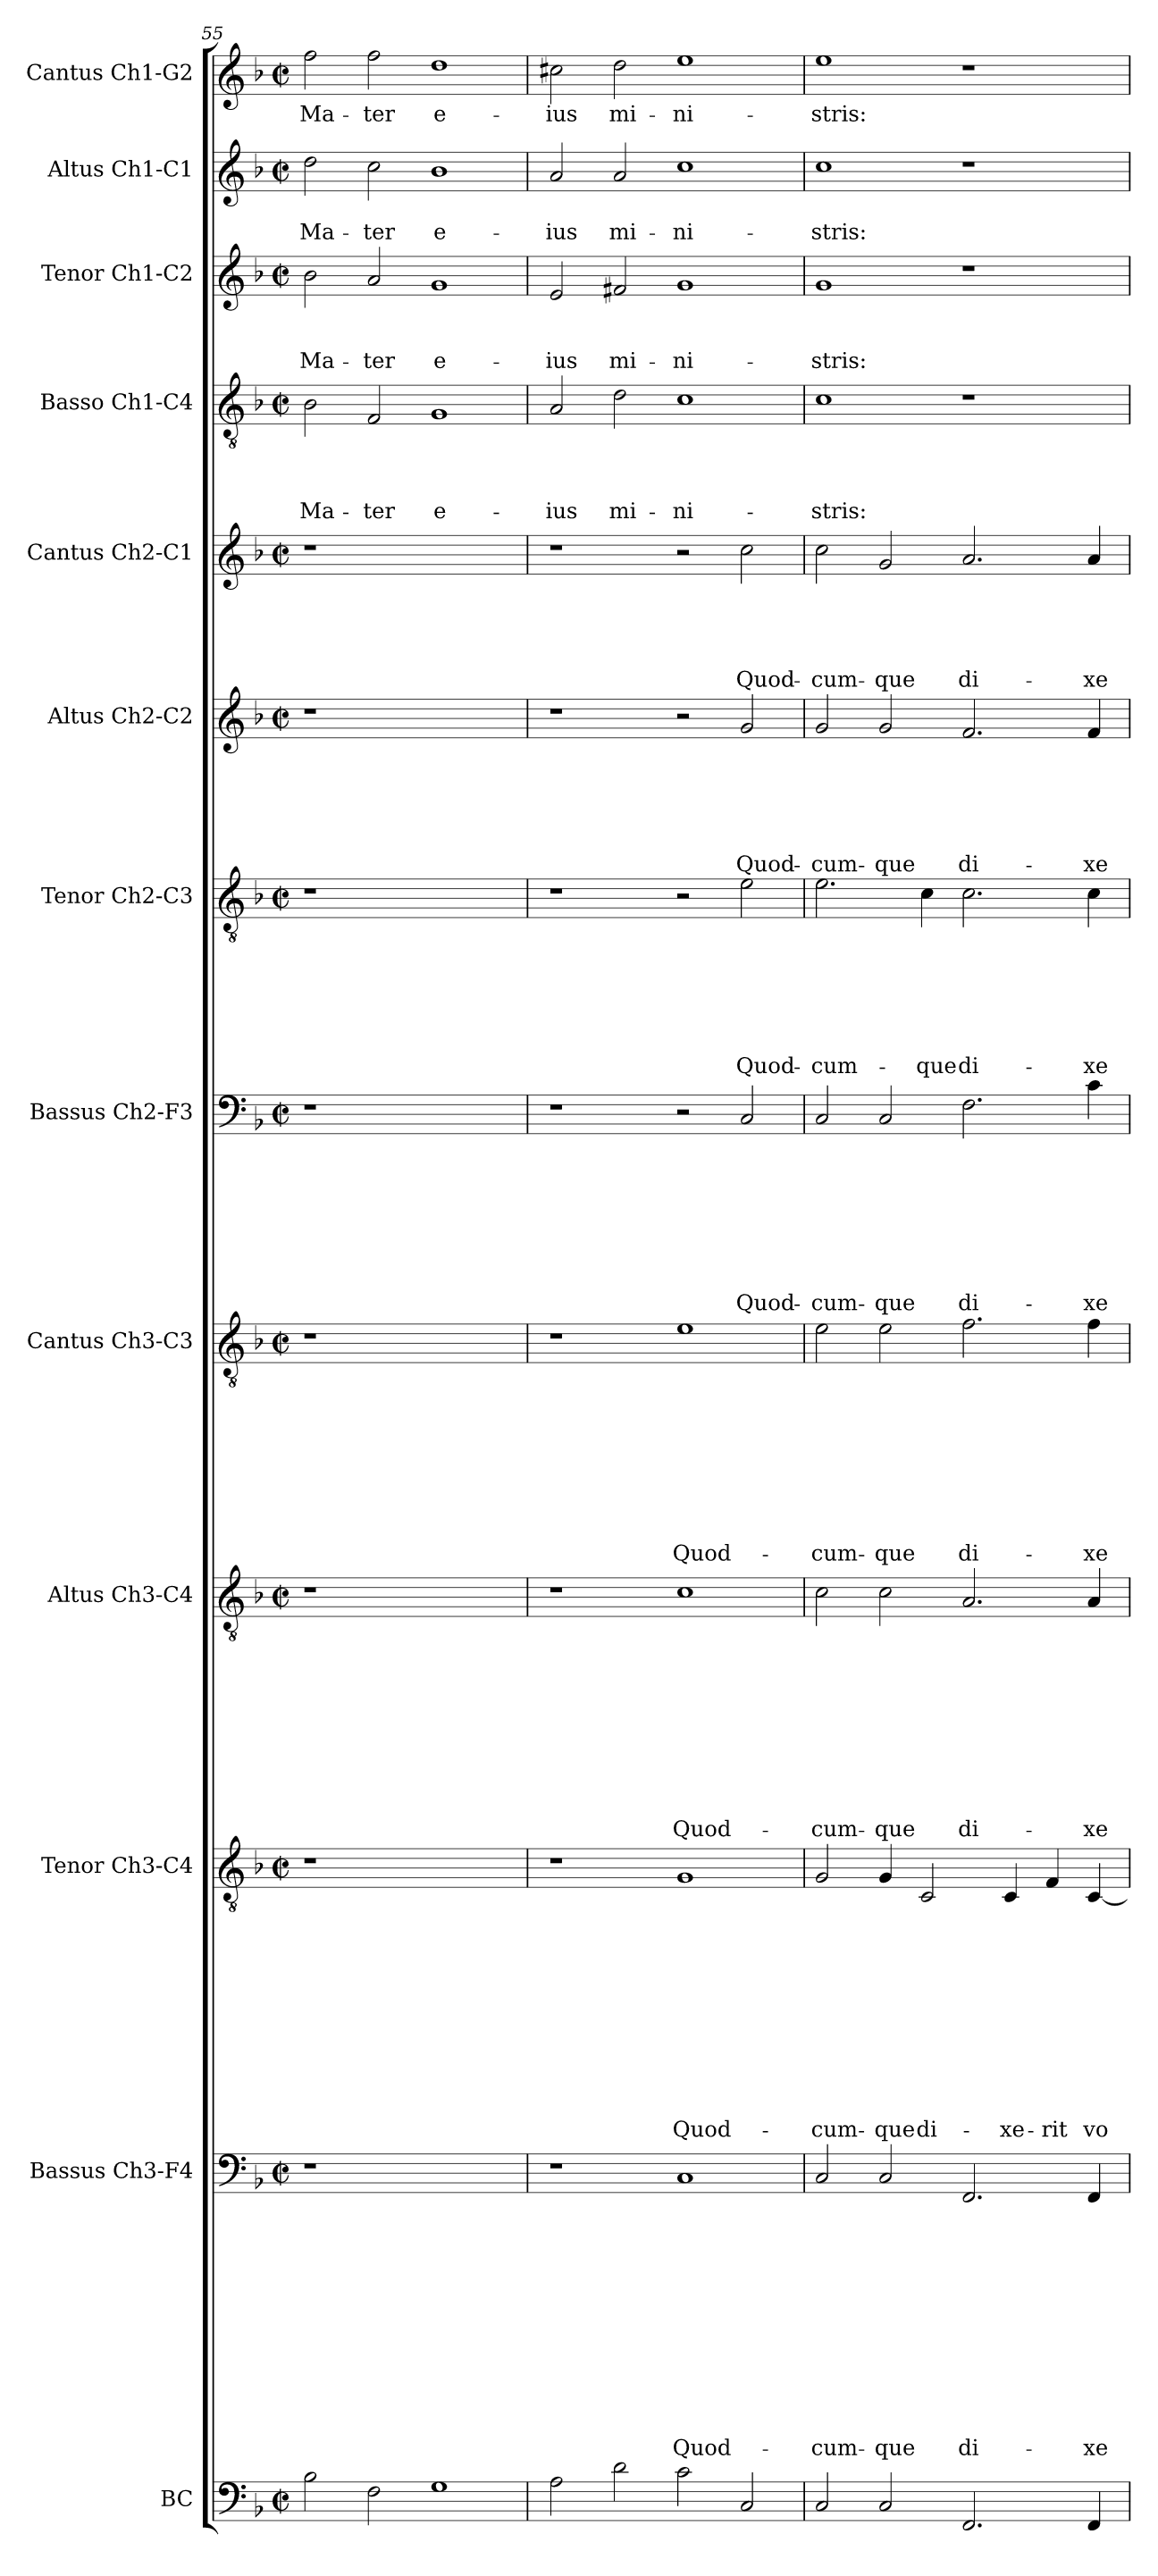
**kern	**kern	**text	**text	**text	**text	**text	**text	**text	**text	**text	**text	**text	**text	**kern	**text	**text	**text	**text	**text	**text	**text	**text	**text	**text	**text	**kern	**text	**text	**text	**text	**text	**text	**text	**text	**text	**text	**kern	**text	**text	**text	**text	**text	**text	**text	**text	**text	**kern	**text	**text	**text	**text	**text	**text	**text	**text	**kern	**text	**text	**text	**text	**text	**text	**text	**kern	**text	**text	**text	**text	**text	**text	**kern	**text	**text	**text	**text	**text	**kern	**text	**text	**text	**text	**kern	**text	**text	**text	**kern	**text	**text	**kern	**text
*part13	*part12	*part12	*part12	*part12	*part12	*part12	*part12	*part12	*part12	*part12	*part12	*part12	*part12	*part11	*part11	*part11	*part11	*part11	*part11	*part11	*part11	*part11	*part11	*part11	*part11	*part10	*part10	*part10	*part10	*part10	*part10	*part10	*part10	*part10	*part10	*part10	*part9	*part9	*part9	*part9	*part9	*part9	*part9	*part9	*part9	*part9	*part8	*part8	*part8	*part8	*part8	*part8	*part8	*part8	*part8	*part7	*part7	*part7	*part7	*part7	*part7	*part7	*part7	*part6	*part6	*part6	*part6	*part6	*part6	*part6	*part5	*part5	*part5	*part5	*part5	*part5	*part4	*part4	*part4	*part4	*part4	*part3	*part3	*part3	*part3	*part2	*part2	*part2	*part1	*part1
*staff13	*staff12	*staff12	*staff12	*staff12	*staff12	*staff12	*staff12	*staff12	*staff12	*staff12	*staff12	*staff12	*staff12	*staff11	*staff11	*staff11	*staff11	*staff11	*staff11	*staff11	*staff11	*staff11	*staff11	*staff11	*staff11	*staff10	*staff10	*staff10	*staff10	*staff10	*staff10	*staff10	*staff10	*staff10	*staff10	*staff10	*staff9	*staff9	*staff9	*staff9	*staff9	*staff9	*staff9	*staff9	*staff9	*staff9	*staff8	*staff8	*staff8	*staff8	*staff8	*staff8	*staff8	*staff8	*staff8	*staff7	*staff7	*staff7	*staff7	*staff7	*staff7	*staff7	*staff7	*staff6	*staff6	*staff6	*staff6	*staff6	*staff6	*staff6	*staff5	*staff5	*staff5	*staff5	*staff5	*staff5	*staff4	*staff4	*staff4	*staff4	*staff4	*staff3	*staff3	*staff3	*staff3	*staff2	*staff2	*staff2	*staff1	*staff1
*I"BC	*I"Bassus Ch3-F4	*	*	*	*	*	*	*	*	*	*	*	*	*I"Tenor Ch3-C4	*	*	*	*	*	*	*	*	*	*	*	*I"Altus Ch3-C4	*	*	*	*	*	*	*	*	*	*	*I"Cantus Ch3-C3	*	*	*	*	*	*	*	*	*	*I"Bassus Ch2-F3	*	*	*	*	*	*	*	*	*I"Tenor Ch2-C3	*	*	*	*	*	*	*	*I"Altus Ch2-C2	*	*	*	*	*	*	*I"Cantus Ch2-C1	*	*	*	*	*	*I"Basso Ch1-C4	*	*	*	*	*I"Tenor Ch1-C2	*	*	*	*I"Altus Ch1-C1	*	*	*I"Cantus Ch1-G2	*
*	*I'B3	*	*	*	*	*	*	*	*	*	*	*	*	*I'T3	*	*	*	*	*	*	*	*	*	*	*	*I'A3	*	*	*	*	*	*	*	*	*	*	*I'C3	*	*	*	*	*	*	*	*	*	*I'B2	*	*	*	*	*	*	*	*	*I'T2	*	*	*	*	*	*	*	*I'A2	*	*	*	*	*	*	*I'C2	*	*	*	*	*	*I'B1	*	*	*	*	*I'T1	*	*	*	*I'A1	*	*	*I'C1	*
*clefF4	*clefF4	*	*	*	*	*	*	*	*	*	*	*	*	*clefGv2	*	*	*	*	*	*	*	*	*	*	*	*clefGv2	*	*	*	*	*	*	*	*	*	*	*clefGv2	*	*	*	*	*	*	*	*	*	*clefF4	*	*	*	*	*	*	*	*	*clefGv2	*	*	*	*	*	*	*	*clefG2	*	*	*	*	*	*	*clefG2	*	*	*	*	*	*clefGv2	*	*	*	*	*clefG2	*	*	*	*clefG2	*	*	*clefG2	*
*k[b-]	*k[b-]	*	*	*	*	*	*	*	*	*	*	*	*	*k[b-]	*	*	*	*	*	*	*	*	*	*	*	*k[b-]	*	*	*	*	*	*	*	*	*	*	*k[b-]	*	*	*	*	*	*	*	*	*	*k[b-]	*	*	*	*	*	*	*	*	*k[b-]	*	*	*	*	*	*	*	*k[b-]	*	*	*	*	*	*	*k[b-]	*	*	*	*	*	*k[b-]	*	*	*	*	*k[b-]	*	*	*	*k[b-]	*	*	*k[b-]	*
*F:	*F:	*	*	*	*	*	*	*	*	*	*	*	*	*F:	*	*	*	*	*	*	*	*	*	*	*	*F:	*	*	*	*	*	*	*	*	*	*	*F:	*	*	*	*	*	*	*	*	*	*F:	*	*	*	*	*	*	*	*	*F:	*	*	*	*	*	*	*	*F:	*	*	*	*	*	*	*F:	*	*	*	*	*	*F:	*	*	*	*	*F:	*	*	*	*F:	*	*	*F:	*
*M2/2	*M2/2	*	*	*	*	*	*	*	*	*	*	*	*	*M2/2	*	*	*	*	*	*	*	*	*	*	*	*M2/2	*	*	*	*	*	*	*	*	*	*	*M2/2	*	*	*	*	*	*	*	*	*	*M2/2	*	*	*	*	*	*	*	*	*M2/2	*	*	*	*	*	*	*	*M2/2	*	*	*	*	*	*	*M2/2	*	*	*	*	*	*M2/2	*	*	*	*	*M2/2	*	*	*	*M2/2	*	*	*M2/2	*
*met(c|)	*met(c|)	*	*	*	*	*	*	*	*	*	*	*	*	*met(c|)	*	*	*	*	*	*	*	*	*	*	*	*met(c|)	*	*	*	*	*	*	*	*	*	*	*met(c|)	*	*	*	*	*	*	*	*	*	*met(c|)	*	*	*	*	*	*	*	*	*met(c|)	*	*	*	*	*	*	*	*met(c|)	*	*	*	*	*	*	*met(c|)	*	*	*	*	*	*met(c|)	*	*	*	*	*met(c|)	*	*	*	*met(c|)	*	*	*met(c|)	*
=55	=55	=55	=55	=55	=55	=55	=55	=55	=55	=55	=55	=55	=55	=55	=55	=55	=55	=55	=55	=55	=55	=55	=55	=55	=55	=55	=55	=55	=55	=55	=55	=55	=55	=55	=55	=55	=55	=55	=55	=55	=55	=55	=55	=55	=55	=55	=55	=55	=55	=55	=55	=55	=55	=55	=55	=55	=55	=55	=55	=55	=55	=55	=55	=55	=55	=55	=55	=55	=55	=55	=55	=55	=55	=55	=55	=55	=55	=55	=55	=55	=55	=55	=55	=55	=55	=55	=55	=55	=55	=55
2B-\	1r	.	.	.	.	.	.	.	.	.	.	.	.	1r	.	.	.	.	.	.	.	.	.	.	.	1r	.	.	.	.	.	.	.	.	.	.	1r	.	.	.	.	.	.	.	.	.	1r	.	.	.	.	.	.	.	.	1r	.	.	.	.	.	.	.	1r	.	.	.	.	.	.	1r	.	.	.	.	.	2B-\	.	.	.	Ma-	2b-\	.	.	Ma-	2dd\	.	Ma-	2ff\	Ma-
2F\	.	.	.	.	.	.	.	.	.	.	.	.	.	.	.	.	.	.	.	.	.	.	.	.	.	.	.	.	.	.	.	.	.	.	.	.	.	.	.	.	.	.	.	.	.	.	.	.	.	.	.	.	.	.	.	.	.	.	.	.	.	.	.	.	.	.	.	.	.	.	.	.	.	.	.	.	2F/	.	.	.	-ter	2a/	.	.	-ter	2cc\	.	-ter	2ff\	-ter
1G	1ryy	.	.	.	.	.	.	.	.	.	.	.	.	1ryy	.	.	.	.	.	.	.	.	.	.	.	1ryy	.	.	.	.	.	.	.	.	.	.	1ryy	.	.	.	.	.	.	.	.	.	1ryy	.	.	.	.	.	.	.	.	1ryy	.	.	.	.	.	.	.	1ryy	.	.	.	.	.	.	1ryy	.	.	.	.	.	1G	.	.	.	e-	1g	.	.	e-	1b-	.	e-	1dd	e-
!!LO:PB:g=z
=56	=56	=56	=56	=56	=56	=56	=56	=56	=56	=56	=56	=56	=56	=56	=56	=56	=56	=56	=56	=56	=56	=56	=56	=56	=56	=56	=56	=56	=56	=56	=56	=56	=56	=56	=56	=56	=56	=56	=56	=56	=56	=56	=56	=56	=56	=56	=56	=56	=56	=56	=56	=56	=56	=56	=56	=56	=56	=56	=56	=56	=56	=56	=56	=56	=56	=56	=56	=56	=56	=56	=56	=56	=56	=56	=56	=56	=56	=56	=56	=56	=56	=56	=56	=56	=56	=56	=56	=56	=56	=56
2A\	1r	.	.	.	.	.	.	.	.	.	.	.	.	1r	.	.	.	.	.	.	.	.	.	.	.	1r	.	.	.	.	.	.	.	.	.	.	1r	.	.	.	.	.	.	.	.	.	1r	.	.	.	.	.	.	.	.	1r	.	.	.	.	.	.	.	1r	.	.	.	.	.	.	1r	.	.	.	.	.	2A/	.	.	.	-ius	2e/	.	.	-ius	2a/	.	-ius	2cc#X\	-ius
2d\	.	.	.	.	.	.	.	.	.	.	.	.	.	.	.	.	.	.	.	.	.	.	.	.	.	.	.	.	.	.	.	.	.	.	.	.	.	.	.	.	.	.	.	.	.	.	.	.	.	.	.	.	.	.	.	.	.	.	.	.	.	.	.	.	.	.	.	.	.	.	.	.	.	.	.	.	2d\	.	.	.	mi-	2f#X/	.	.	mi-	2a/	.	mi-	2dd\	mi-
2c\	1C	.	.	.	.	.	.	.	.	.	.	.	Quod-	1G	.	.	.	.	.	.	.	.	.	.	Quod-	1c	.	.	.	.	.	.	.	.	.	Quod-	1e	.	.	.	.	.	.	.	.	Quod-	2r	.	.	.	.	.	.	.	.	2r	.	.	.	.	.	.	.	2r	.	.	.	.	.	.	2r	.	.	.	.	.	1c	.	.	.	-ni-	1g	.	.	-ni-	1cc	.	-ni-	1ee	-ni-
2C/	.	.	.	.	.	.	.	.	.	.	.	.	.	.	.	.	.	.	.	.	.	.	.	.	.	.	.	.	.	.	.	.	.	.	.	.	.	.	.	.	.	.	.	.	.	.	2C/	.	.	.	.	.	.	.	Quod-	2e\	.	.	.	.	.	.	Quod-	2g/	.	.	.	.	.	Quod-	2cc\	.	.	.	.	Quod-	.	.	.	.	.	.	.	.	.	.	.	.	.	.
=57	=57	=57	=57	=57	=57	=57	=57	=57	=57	=57	=57	=57	=57	=57	=57	=57	=57	=57	=57	=57	=57	=57	=57	=57	=57	=57	=57	=57	=57	=57	=57	=57	=57	=57	=57	=57	=57	=57	=57	=57	=57	=57	=57	=57	=57	=57	=57	=57	=57	=57	=57	=57	=57	=57	=57	=57	=57	=57	=57	=57	=57	=57	=57	=57	=57	=57	=57	=57	=57	=57	=57	=57	=57	=57	=57	=57	=57	=57	=57	=57	=57	=57	=57	=57	=57	=57	=57	=57	=57	=57
2C/	2C/	.	.	.	.	.	.	.	.	.	.	.	-cum-	2G/	.	.	.	.	.	.	.	.	.	.	-cum-	2c\	.	.	.	.	.	.	.	.	.	-cum-	2e\	.	.	.	.	.	.	.	.	-cum-	2C/	.	.	.	.	.	.	.	-cum-	2.e\	.	.	.	.	.	.	-cum-	2g/	.	.	.	.	.	-cum-	2cc\	.	.	.	.	-cum-	1c	.	.	.	-stris:	1g	.	.	-stris:	1cc	.	-stris:	1ee	-stris:
2C/	2C/	.	.	.	.	.	.	.	.	.	.	.	-que	4G/	.	.	.	.	.	.	.	.	.	.	-que	2c\	.	.	.	.	.	.	.	.	.	-que	2e\	.	.	.	.	.	.	.	.	-que	2C/	.	.	.	.	.	.	.	-que	.	.	.	.	.	.	.	.	2g/	.	.	.	.	.	-que	2g/	.	.	.	.	-que	.	.	.	.	.	.	.	.	.	.	.	.	.	.
.	.	.	.	.	.	.	.	.	.	.	.	.	.	2C/	.	.	.	.	.	.	.	.	.	.	di-	.	.	.	.	.	.	.	.	.	.	.	.	.	.	.	.	.	.	.	.	.	.	.	.	.	.	.	.	.	.	4c\	.	.	.	.	.	.	-que	.	.	.	.	.	.	.	.	.	.	.	.	.	.	.	.	.	.	.	.	.	.	.	.	.	.	.
2.FF/	2.FF/	.	.	.	.	.	.	.	.	.	.	.	di-	.	.	.	.	.	.	.	.	.	.	.	.	2.A/	.	.	.	.	.	.	.	.	.	di-	2.f\	.	.	.	.	.	.	.	.	di-	2.F\	.	.	.	.	.	.	.	di-	2.c\	.	.	.	.	.	.	di-	2.f/	.	.	.	.	.	di-	2.a/	.	.	.	.	di-	1r	.	.	.	.	1r	.	.	.	1r	.	.	1r	.
.	.	.	.	.	.	.	.	.	.	.	.	.	.	4C/	.	.	.	.	.	.	.	.	.	.	-xe-	.	.	.	.	.	.	.	.	.	.	.	.	.	.	.	.	.	.	.	.	.	.	.	.	.	.	.	.	.	.	.	.	.	.	.	.	.	.	.	.	.	.	.	.	.	.	.	.	.	.	.	.	.	.	.	.	.	.	.	.	.	.	.	.	.
.	.	.	.	.	.	.	.	.	.	.	.	.	.	4F/	.	.	.	.	.	.	.	.	.	.	-rit	.	.	.	.	.	.	.	.	.	.	.	.	.	.	.	.	.	.	.	.	.	.	.	.	.	.	.	.	.	.	.	.	.	.	.	.	.	.	.	.	.	.	.	.	.	.	.	.	.	.	.	.	.	.	.	.	.	.	.	.	.	.	.	.	.
4FF/	4FF/	.	.	.	.	.	.	.	.	.	.	.	-xe-	[4C/	.	.	.	.	.	.	.	.	.	.	vo-	4A/	.	.	.	.	.	.	.	.	.	-xe-	4f\	.	.	.	.	.	.	.	.	-xe-	4c\	.	.	.	.	.	.	.	-xe-	4c\	.	.	.	.	.	.	-xe-	4f/	.	.	.	.	.	-xe-	4a/	.	.	.	.	-xe-	.	.	.	.	.	.	.	.	.	.	.	.	.	.
=	=	=	=	=	=	=	=	=	=	=	=	=	=	=	=	=	=	=	=	=	=	=	=	=	=	=	=	=	=	=	=	=	=	=	=	=	=	=	=	=	=	=	=	=	=	=	=	=	=	=	=	=	=	=	=	=	=	=	=	=	=	=	=	=	=	=	=	=	=	=	=	=	=	=	=	=	=	=	=	=	=	=	=	=	=	=	=	=	=	=
*-	*-	*-	*-	*-	*-	*-	*-	*-	*-	*-	*-	*-	*-	*-	*-	*-	*-	*-	*-	*-	*-	*-	*-	*-	*-	*-	*-	*-	*-	*-	*-	*-	*-	*-	*-	*-	*-	*-	*-	*-	*-	*-	*-	*-	*-	*-	*-	*-	*-	*-	*-	*-	*-	*-	*-	*-	*-	*-	*-	*-	*-	*-	*-	*-	*-	*-	*-	*-	*-	*-	*-	*-	*-	*-	*-	*-	*-	*-	*-	*-	*-	*-	*-	*-	*-	*-	*-	*-	*-	*-
